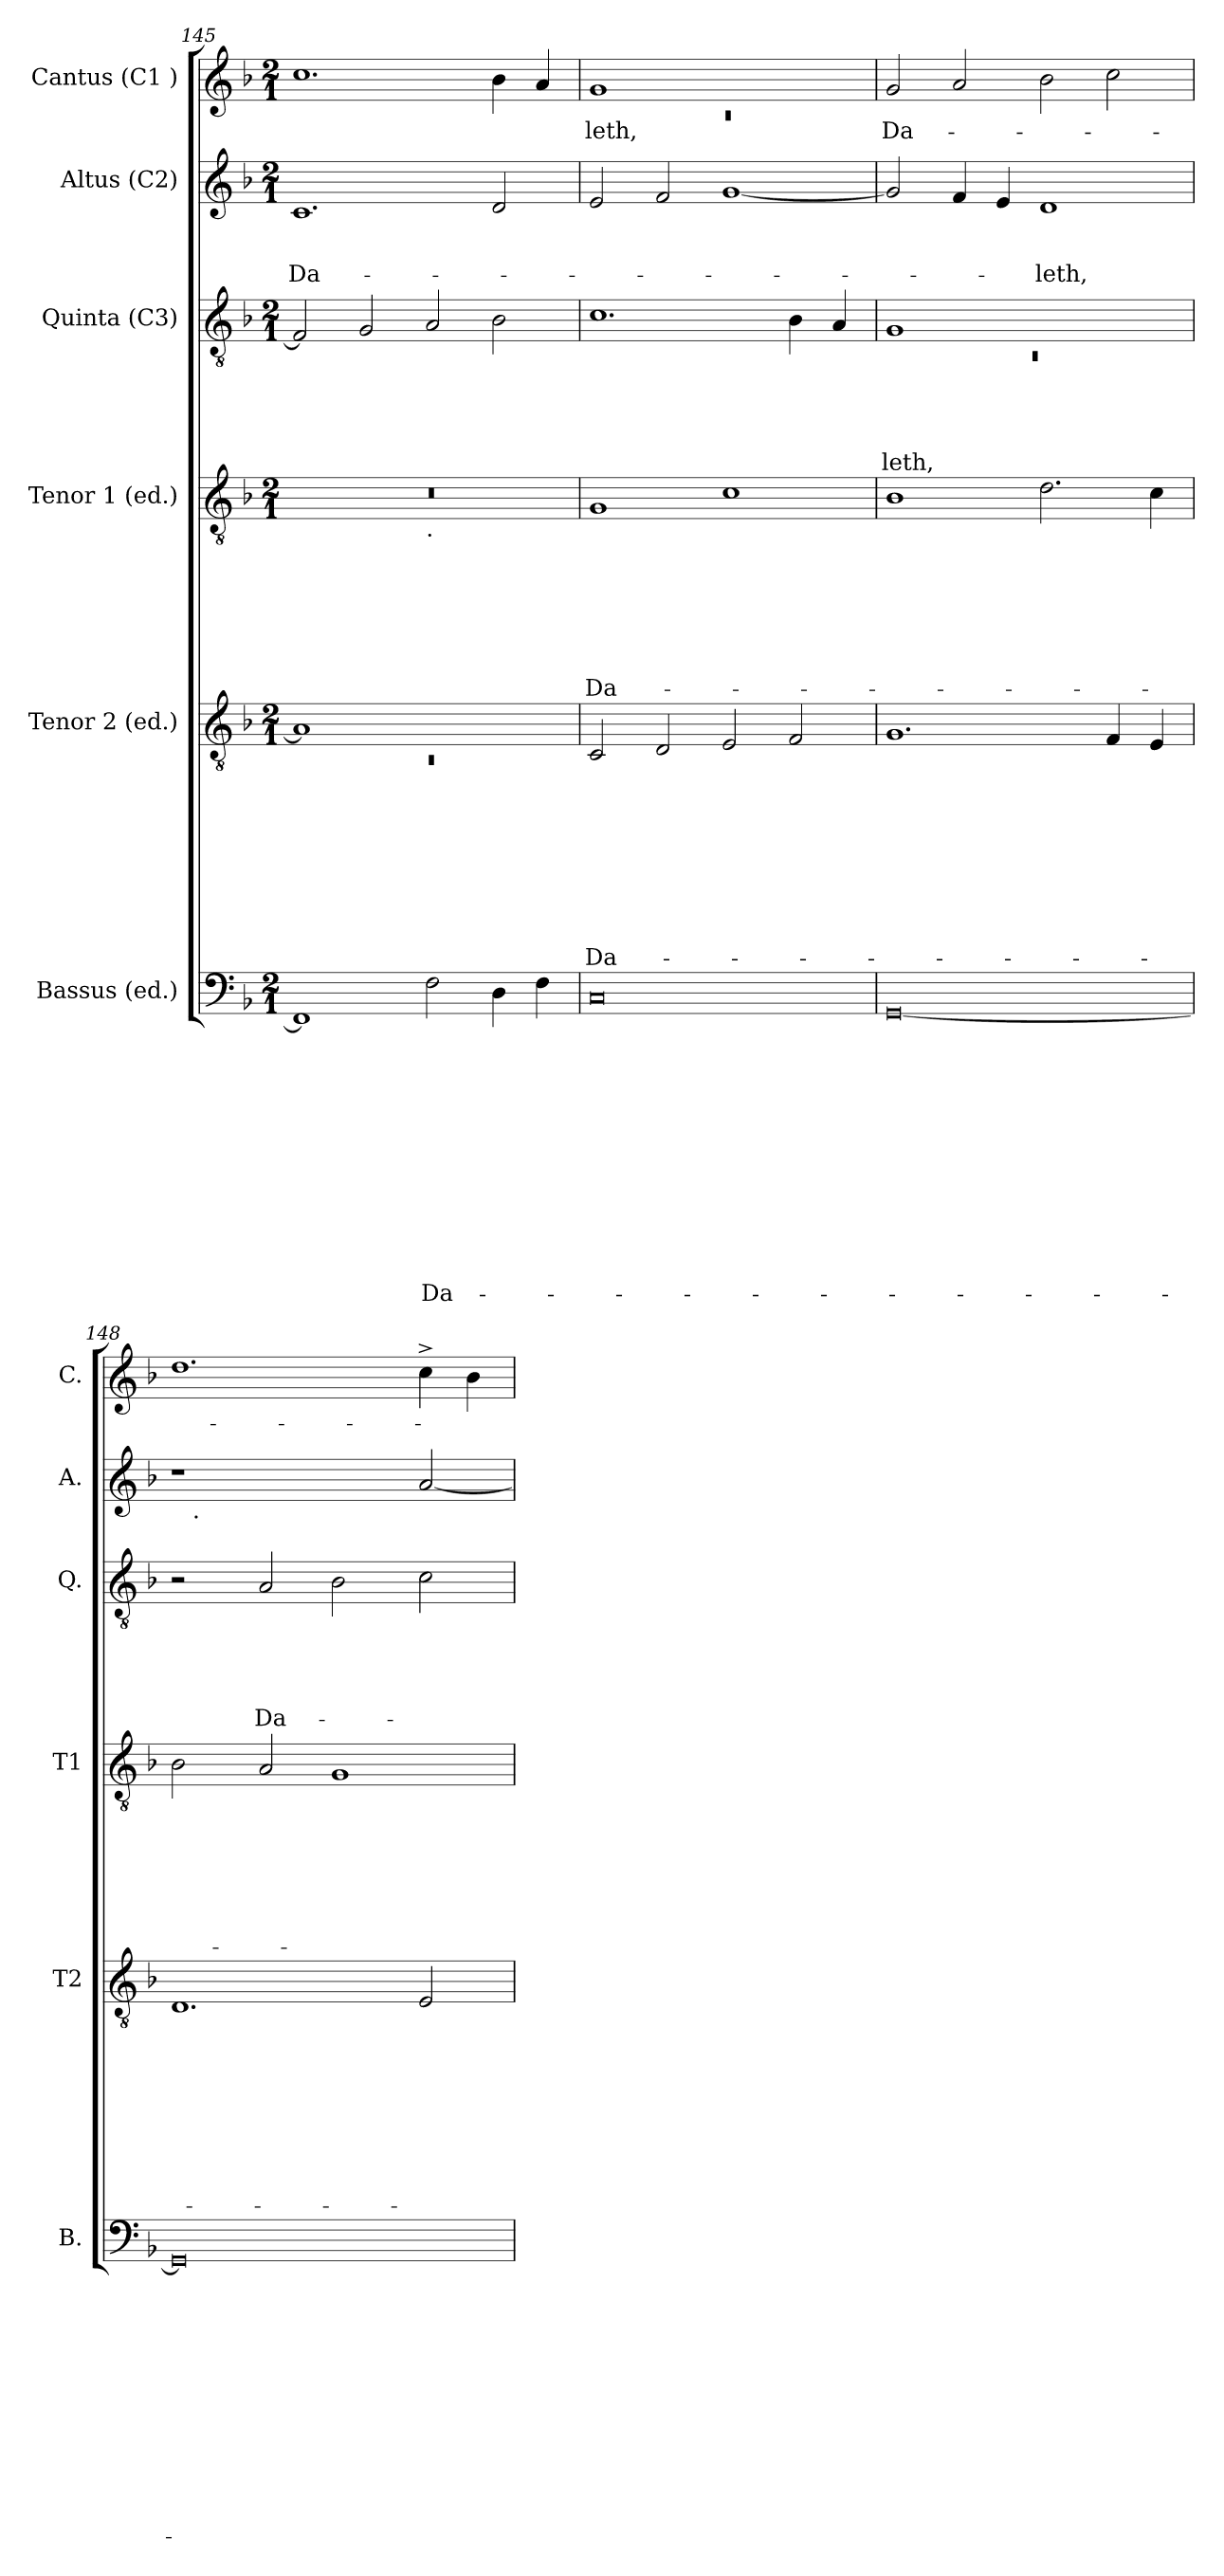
**kern	**text	**text	**text	**text	**text	**text	**text	**text	**text	**text	**text	**text	**kern	**text	**text	**text	**text	**text	**text	**text	**text	**text	**kern	**text	**text	**text	**text	**text	**text	**text	**kern	**text	**text	**text	**text	**text	**kern	**text	**text	**text	**kern	**text
*part6	*part6	*part6	*part6	*part6	*part6	*part6	*part6	*part6	*part6	*part6	*part6	*part6	*part5	*part5	*part5	*part5	*part5	*part5	*part5	*part5	*part5	*part5	*part4	*part4	*part4	*part4	*part4	*part4	*part4	*part4	*part3	*part3	*part3	*part3	*part3	*part3	*part2	*part2	*part2	*part2	*part1	*part1
*staff6	*staff6	*staff6	*staff6	*staff6	*staff6	*staff6	*staff6	*staff6	*staff6	*staff6	*staff6	*staff6	*staff5	*staff5	*staff5	*staff5	*staff5	*staff5	*staff5	*staff5	*staff5	*staff5	*staff4	*staff4	*staff4	*staff4	*staff4	*staff4	*staff4	*staff4	*staff3	*staff3	*staff3	*staff3	*staff3	*staff3	*staff2	*staff2	*staff2	*staff2	*staff1	*staff1
*I"Bassus (ed.)	*	*	*	*	*	*	*	*	*	*	*	*	*I"Tenor 2 (ed.)	*	*	*	*	*	*	*	*	*	*I"Tenor 1 (ed.)	*	*	*	*	*	*	*	*I"Quinta (C3)	*	*	*	*	*	*I"Altus (C2)	*	*	*	*I"Cantus (C1 )	*
*I'B.	*	*	*	*	*	*	*	*	*	*	*	*	*I'T2	*	*	*	*	*	*	*	*	*	*I'T1	*	*	*	*	*	*	*	*I'Q.	*	*	*	*	*	*I'A.	*	*	*	*I'C.	*
*clefF4	*	*	*	*	*	*	*	*	*	*	*	*	*clefGv2	*	*	*	*	*	*	*	*	*	*clefGv2	*	*	*	*	*	*	*	*clefGv2	*	*	*	*	*	*clefG2	*	*	*	*clefG2	*
*k[b-]	*	*	*	*	*	*	*	*	*	*	*	*	*k[b-]	*	*	*	*	*	*	*	*	*	*k[b-]	*	*	*	*	*	*	*	*k[b-]	*	*	*	*	*	*k[b-]	*	*	*	*k[b-]	*
*F:	*	*	*	*	*	*	*	*	*	*	*	*	*F:	*	*	*	*	*	*	*	*	*	*F:	*	*	*	*	*	*	*	*F:	*	*	*	*	*	*F:	*	*	*	*F:	*
*M2/1	*	*	*	*	*	*	*	*	*	*	*	*	*M2/1	*	*	*	*	*	*	*	*	*	*M2/1	*	*	*	*	*	*	*	*M2/1	*	*	*	*	*	*M2/1	*	*	*	*M2/1	*
=145	=145	=145	=145	=145	=145	=145	=145	=145	=145	=145	=145	=145	=145	=145	=145	=145	=145	=145	=145	=145	=145	=145	=145	=145	=145	=145	=145	=145	=145	=145	=145	=145	=145	=145	=145	=145	=145	=145	=145	=145	=145	=145
*	*	*	*	*	*	*	*	*	*	*	*	*	*^	*	*	*	*	*	*	*	*	*	*	*	*	*	*	*	*	*	*	*	*	*	*	*	*	*	*	*	*	*
!	!	!	!	!	!	!	!	!	!	!	!	!	!	!LO:N:vis=1	!	!	!	!	!	!	!	!	!	!	!	!	!	!	!	!	!	!	!	!	!	!	!	!	!	!	!LO:LY:b	!	!
*	*	*	*	*	*	*	*	*	*	*	*	*	*	*	*	*	*	*	*	*	*	*	*	*^	*	*	*	*	*	*	*	*	*	*	*	*	*	*	*	*	*	*	*
1FF]	.	.	.	.	.	.	.	.	.	.	.	.	1A]	0rC	.	.	.	.	.	.	.	.	.	0r	1ryy	.	.	.	.	.	.	.	2F/]	.	.	.	.	.	1.c	.	.	Da-	1.cc	.
.	.	.	.	.	.	.	.	.	.	.	.	.	.	.	.	.	.	.	.	.	.	.	.	.	.	.	.	.	.	.	.	.	2G/	.	.	.	.	.	.	.	.	.	.	.
!	!	!	!	!	!	!	!	!	!	!	!	!	!	!	!	!	!	!	!	!	!	!	!	!	!LO:TX:b:t=.	!	!	!	!	!	!	!	!	!	!	!	!	!	!	!	!	!	!	!
!	!	!	!	!	!	!	!	!	!	!	!	!LO:LY:b	!	!	!	!	!	!	!	!	!	!	!	!	!	!	!	!	!	!	!	!	!	!	!	!	!	!	!	!	!	!	!	!
2F\	.	.	.	.	.	.	.	.	.	.	.	Da-	1ryy	.	.	.	.	.	.	.	.	.	.	.	1ryy	.	.	.	.	.	.	.	2A/	.	.	.	.	.	.	.	.	.	.	.
4D\	.	.	.	.	.	.	.	.	.	.	.	.	.	.	.	.	.	.	.	.	.	.	.	.	.	.	.	.	.	.	.	.	2B-\	.	.	.	.	.	2d/	.	.	.	4b-\	.
4F\	.	.	.	.	.	.	.	.	.	.	.	.	.	.	.	.	.	.	.	.	.	.	.	.	.	.	.	.	.	.	.	.	.	.	.	.	.	.	.	.	.	.	4a/	.
*	*	*	*	*	*	*	*	*	*	*	*	*	*v	*v	*	*	*	*	*	*	*	*	*	*	*	*	*	*	*	*	*	*	*	*	*	*	*	*	*	*	*	*	*	*
=146	=146	=146	=146	=146	=146	=146	=146	=146	=146	=146	=146	=146	=146	=146	=146	=146	=146	=146	=146	=146	=146	=146	=146	=146	=146	=146	=146	=146	=146	=146	=146	=146	=146	=146	=146	=146	=146	=146	=146	=146	=146	=146	=146
*	*	*	*	*	*	*	*	*	*	*	*	*	*	*	*	*	*	*	*	*	*	*	*	*	*	*	*	*	*	*	*	*	*	*	*	*	*	*	*	*	*	*^	*
!	!	!	!	!	!	!	!	!	!	!	!	!	!	!	!	!	!	!	!	!	!	!LO:LY:b	!	!	!	!	!	!	!	!	!LO:LY:b	!	!	!	!	!	!	!	!	!	!	!	!LO:N:vis=1	!LO:LY:b
*	*	*	*	*	*	*	*	*	*	*	*	*	*	*	*	*	*	*	*	*	*	*	*v	*v	*	*	*	*	*	*	*	*	*	*	*	*	*	*	*	*	*	*	*	*
0C	.	.	.	.	.	.	.	.	.	.	.	.	2C/	.	.	.	.	.	.	.	.	Da-	1G	.	.	.	.	.	.	Da-	1.c	.	.	.	.	.	2e/	.	.	.	1g	0rc	-leth,
.	.	.	.	.	.	.	.	.	.	.	.	.	2D/	.	.	.	.	.	.	.	.	.	.	.	.	.	.	.	.	.	.	.	.	.	.	.	2f/	.	.	.	.	.	.
.	.	.	.	.	.	.	.	.	.	.	.	.	2E/	.	.	.	.	.	.	.	.	.	1c	.	.	.	.	.	.	.	.	.	.	.	.	.	[<1g	.	.	.	1ryy	.	.
.	.	.	.	.	.	.	.	.	.	.	.	.	2F/	.	.	.	.	.	.	.	.	.	.	.	.	.	.	.	.	.	4B-\	.	.	.	.	.	.	.	.	.	.	.	.
.	.	.	.	.	.	.	.	.	.	.	.	.	.	.	.	.	.	.	.	.	.	.	.	.	.	.	.	.	.	.	4A/	.	.	.	.	.	.	.	.	.	.	.	.
*	*	*	*	*	*	*	*	*	*	*	*	*	*	*	*	*	*	*	*	*	*	*	*	*	*	*	*	*	*	*	*	*	*	*	*	*	*	*	*	*	*v	*v	*
=147	=147	=147	=147	=147	=147	=147	=147	=147	=147	=147	=147	=147	=147	=147	=147	=147	=147	=147	=147	=147	=147	=147	=147	=147	=147	=147	=147	=147	=147	=147	=147	=147	=147	=147	=147	=147	=147	=147	=147	=147	=147	=147
*	*	*	*	*	*	*	*	*	*	*	*	*	*	*	*	*	*	*	*	*	*	*	*	*	*	*	*	*	*	*	*^	*	*	*	*	*	*	*	*	*	*	*
!	!	!	!	!	!	!	!	!	!	!	!	!	!	!	!	!	!	!	!	!	!	!	!	!	!	!	!	!	!	!	!	!LO:N:vis=1	!	!	!	!	!LO:LY:b	!	!	!	!	!	!LO:LY:b
[<0GG	.	.	.	.	.	.	.	.	.	.	.	.	1.G	.	.	.	.	.	.	.	.	.	1B-	.	.	.	.	.	.	.	1G	0rC	.	.	.	.	-leth,	2g/]	.	.	.	2g/	Da-
.	.	.	.	.	.	.	.	.	.	.	.	.	.	.	.	.	.	.	.	.	.	.	.	.	.	.	.	.	.	.	.	.	.	.	.	.	.	4f/	.	.	.	2a/	.
.	.	.	.	.	.	.	.	.	.	.	.	.	.	.	.	.	.	.	.	.	.	.	.	.	.	.	.	.	.	.	.	.	.	.	.	.	.	4e/	.	.	.	.	.
!	!	!	!	!	!	!	!	!	!	!	!	!	!	!	!	!	!	!	!	!	!	!	!	!	!	!	!	!	!	!	!	!	!	!	!	!	!	!	!	!	!LO:LY:b	!	!
.	.	.	.	.	.	.	.	.	.	.	.	.	.	.	.	.	.	.	.	.	.	.	2.d\	.	.	.	.	.	.	.	1ryy	.	.	.	.	.	.	1d	.	.	-leth,	2b-\	.
.	.	.	.	.	.	.	.	.	.	.	.	.	4F/	.	.	.	.	.	.	.	.	.	.	.	.	.	.	.	.	.	.	.	.	.	.	.	.	.	.	.	.	2cc\	.
.	.	.	.	.	.	.	.	.	.	.	.	.	4E/	.	.	.	.	.	.	.	.	.	4c\	.	.	.	.	.	.	.	.	.	.	.	.	.	.	.	.	.	.	.	.
*	*	*	*	*	*	*	*	*	*	*	*	*	*	*	*	*	*	*	*	*	*	*	*	*	*	*	*	*	*	*	*v	*v	*	*	*	*	*	*	*	*	*	*	*
!!LO:LB:g=z
=148	=148	=148	=148	=148	=148	=148	=148	=148	=148	=148	=148	=148	=148	=148	=148	=148	=148	=148	=148	=148	=148	=148	=148	=148	=148	=148	=148	=148	=148	=148	=148	=148	=148	=148	=148	=148	=148	=148	=148	=148	=148	=148
*	*	*	*	*	*	*	*	*	*	*	*	*	*	*	*	*	*	*	*	*	*	*	*	*	*	*	*	*	*	*	*	*	*	*	*	*	*^	*	*	*	*	*
0GG]	.	.	.	.	.	.	.	.	.	.	.	.	1.D	.	.	.	.	.	.	.	.	.	2B-\	.	.	.	.	.	.	.	2r	.	.	.	.	.	1r	16ryy	.	.	.	1.dd	.
!	!	!	!	!	!	!	!	!	!	!	!	!	!	!	!	!	!	!	!	!	!	!	!	!	!	!	!	!	!	!	!	!	!	!	!	!	!	!LO:TX:b:t=.	!	!	!	!	!
.	.	.	.	.	.	.	.	.	.	.	.	.	.	.	.	.	.	.	.	.	.	.	.	.	.	.	.	.	.	.	.	.	.	.	.	.	.	1ryy	.	.	.	.	.
!	!	!	!	!	!	!	!	!	!	!	!	!	!	!	!	!	!	!	!	!	!	!	!	!	!	!	!	!	!	!	!	!	!	!	!	!LO:LY:b	!	!	!	!	!	!	!
.	.	.	.	.	.	.	.	.	.	.	.	.	.	.	.	.	.	.	.	.	.	.	2A/	.	.	.	.	.	.	.	2A/	.	.	.	.	Da-	.	.	.	.	.	.	.
.	.	.	.	.	.	.	.	.	.	.	.	.	.	.	.	.	.	.	.	.	.	.	1G	.	.	.	.	.	.	.	2B-\	.	.	.	.	.	2ryy	.	.	.	.	.	.
.	.	.	.	.	.	.	.	.	.	.	.	.	.	.	.	.	.	.	.	.	.	.	.	.	.	.	.	.	.	.	.	.	.	.	.	.	.	2...ryy	.	.	.	.	.
.	.	.	.	.	.	.	.	.	.	.	.	.	2E/	.	.	.	.	.	.	.	.	.	.	.	.	.	.	.	.	.	2c\	.	.	.	.	.	[<2a/	.	.	.	.	4cc^>\	.
.	.	.	.	.	.	.	.	.	.	.	.	.	.	.	.	.	.	.	.	.	.	.	.	.	.	.	.	.	.	.	.	.	.	.	.	.	.	.	.	.	.	4b-\	.
*	*	*	*	*	*	*	*	*	*	*	*	*	*	*	*	*	*	*	*	*	*	*	*	*	*	*	*	*	*	*	*	*	*	*	*	*	*v	*v	*	*	*	*	*
=	=	=	=	=	=	=	=	=	=	=	=	=	=	=	=	=	=	=	=	=	=	=	=	=	=	=	=	=	=	=	=	=	=	=	=	=	=	=	=	=	=	=
*-	*-	*-	*-	*-	*-	*-	*-	*-	*-	*-	*-	*-	*-	*-	*-	*-	*-	*-	*-	*-	*-	*-	*-	*-	*-	*-	*-	*-	*-	*-	*-	*-	*-	*-	*-	*-	*-	*-	*-	*-	*-	*-
